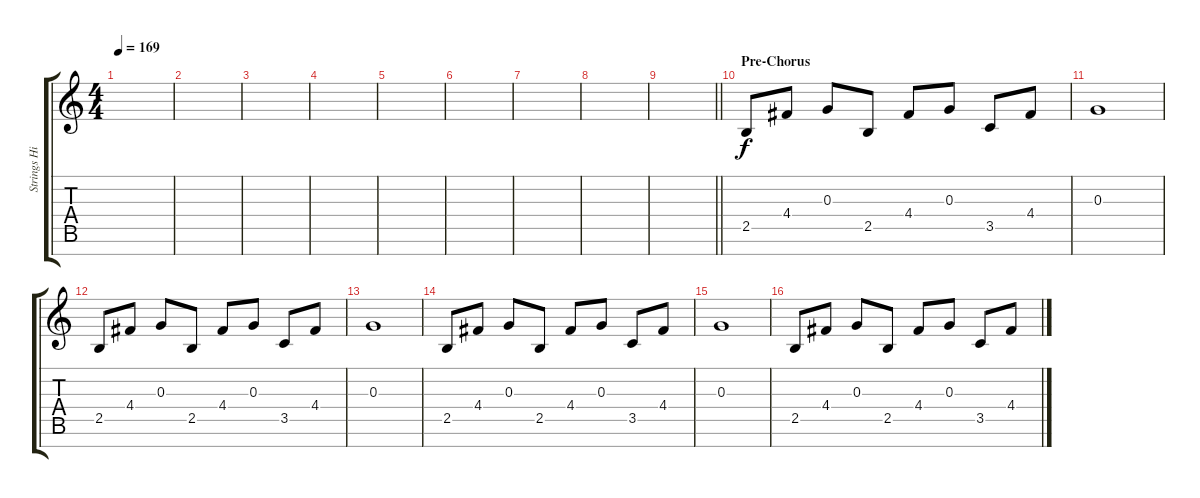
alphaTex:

\track ("Strings High" "Strings Hi") {instrument stringensemble1}
\staff {score tabs}
\tuning (E5 B4 G4 D4 A3 E3 A2) {hide}
\ts (4 4)
\tempo 169
\clef g2
\ks c
|
|
|
|
|
|
|
|
\barLineRight lightlight
|
\section ("" "Pre-Chorus")
2.5.8 4.4.8 0.3.8 2.5.8 4.4.8 0.3.8 3.5.8 4.4.8 |
0.3.1 |
2.5.8 4.4.8 0.3.8 2.5.8 4.4.8 0.3.8 3.5.8 4.4.8 |
0.3.1 |
2.5.8 4.4.8 0.3.8 2.5.8 4.4.8 0.3.8 3.5.8 4.4.8 |
0.3.1 |
2.5.8 4.4.8 0.3.8 2.5.8 4.4.8 0.3.8 3.5.8 4.4.8
